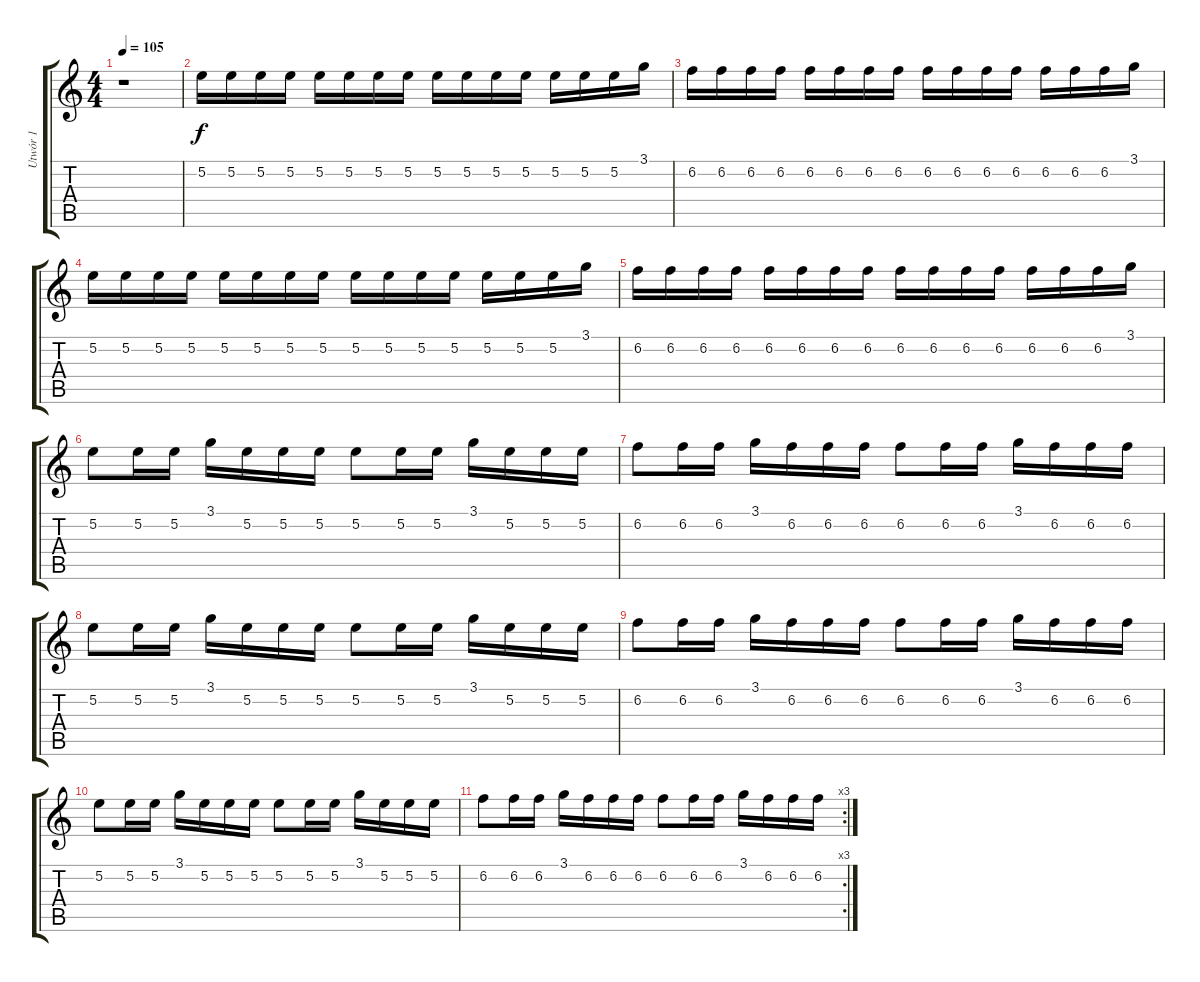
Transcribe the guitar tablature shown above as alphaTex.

\track ("Utwór 1" "Utwór 1") {instrument overdrivenguitar}
\staff {score tabs}
\tuning (E4 B3 G3 D3 A2 E2) {hide}
\ts (4 4)
\tempo 105
\clef g2
\ks c
r.1{dy f} |
5.2.16 5.2.16 5.2.16 5.2.16 5.2.16 5.2.16 5.2.16 5.2.16 5.2.16 5.2.16 5.2.16 5.2.16 5.2.16 5.2.16 5.2.16 3.1.16 |
6.2.16 6.2.16 6.2.16 6.2.16 6.2.16 6.2.16 6.2.16 6.2.16 6.2.16 6.2.16 6.2.16 6.2.16 6.2.16 6.2.16 6.2.16 3.1.16 |
5.2.16 5.2.16 5.2.16 5.2.16 5.2.16 5.2.16 5.2.16 5.2.16 5.2.16 5.2.16 5.2.16 5.2.16 5.2.16 5.2.16 5.2.16 3.1.16 |
6.2.16 6.2.16 6.2.16 6.2.16 6.2.16 6.2.16 6.2.16 6.2.16 6.2.16 6.2.16 6.2.16 6.2.16 6.2.16 6.2.16 6.2.16 3.1.16 |
5.2.8 5.2.16 5.2.16 3.1.16 5.2.16 5.2.16 5.2.16 5.2.8 5.2.16 5.2.16 3.1.16 5.2.16 5.2.16 5.2.16 |
6.2.8 6.2.16 6.2.16 3.1.16 6.2.16 6.2.16 6.2.16 6.2.8 6.2.16 6.2.16 3.1.16 6.2.16 6.2.16 6.2.16 |
5.2.8 5.2.16 5.2.16 3.1.16 5.2.16 5.2.16 5.2.16 5.2.8 5.2.16 5.2.16 3.1.16 5.2.16 5.2.16 5.2.16 |
6.2.8 6.2.16 6.2.16 3.1.16 6.2.16 6.2.16 6.2.16 6.2.8 6.2.16 6.2.16 3.1.16 6.2.16 6.2.16 6.2.16 |
5.2.8 5.2.16 5.2.16 3.1.16 5.2.16 5.2.16 5.2.16 5.2.8 5.2.16 5.2.16 3.1.16 5.2.16 5.2.16 5.2.16 |
\rc 3
6.2.8 6.2.16 6.2.16 3.1.16 6.2.16 6.2.16 6.2.16 6.2.8 6.2.16 6.2.16 3.1.16 6.2.16 6.2.16 6.2.16
